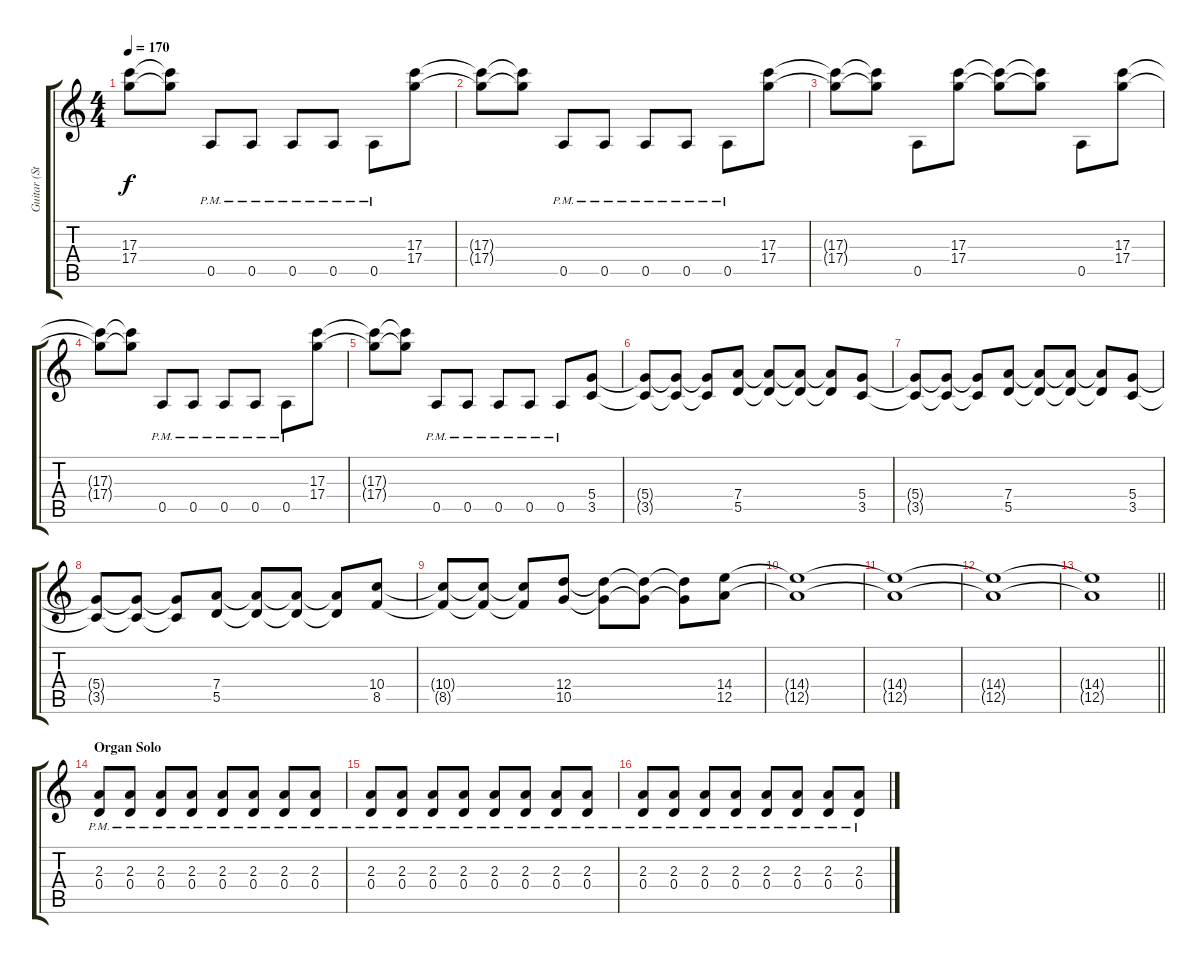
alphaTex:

\track ("Guitar (Steve Morse)" "Guitar (St") {instrument overdrivenguitar}
\staff {score tabs}
\tuning (E4 B3 G3 D3 A2 E2) {hide}
\ts (4 4)
\tempo 170
\clef g2
\ks c
(17.3{t} 17.4{t}).8{dy f} (17.3{t} 17.4{t}).8 0.5{pm}.8 0.5{pm}.8 0.5{pm}.8 0.5{pm}.8 0.5{pm}.8 (17.3 17.4).8 |
(17.3{t} 17.4{t}).8 (17.3{t} 17.4{t}).8 0.5{pm}.8 0.5{pm}.8 0.5{pm}.8 0.5{pm}.8 0.5{pm}.8 (17.3 17.4).8 |
(17.3{t} 17.4{t}).8 (17.3{t} 17.4{t}).8 0.5.8 (17.3 17.4).8 (17.3{t} 17.4{t}).8 (17.3{t} 17.4{t}).8 0.5.8 (17.3 17.4).8 |
(17.3{t} 17.4{t}).8 (17.3{t} 17.4{t}).8 0.5{pm}.8 0.5{pm}.8 0.5{pm}.8 0.5{pm}.8 0.5{pm}.8 (17.3 17.4).8 |
(17.3{t} 17.4{t}).8 (17.3{t} 17.4{t}).8 0.5{pm}.8 0.5{pm}.8 0.5{pm}.8 0.5{pm}.8 0.5{pm}.8 (5.4 3.5).8 |
(5.4{t} 3.5{t}).8 (5.4{t} 3.5{t}).8 (5.4{t} 3.5{t}).8 (7.4 5.5).8 (7.4{t} 5.5{t}).8 (7.4{t} 5.5{t}).8 (7.4{t} 5.5{t}).8 (5.4 3.5).8 |
(5.4{t} 3.5{t}).8 (5.4{t} 3.5{t}).8 (5.4{t} 3.5{t}).8 (7.4 5.5).8 (7.4{t} 5.5{t}).8 (7.4{t} 5.5{t}).8 (7.4{t} 5.5{t}).8 (5.4 3.5).8 |
(5.4{t} 3.5{t}).8 (5.4{t} 3.5{t}).8 (5.4{t} 3.5{t}).8 (7.4 5.5).8 (7.4{t} 5.5{t}).8 (7.4{t} 5.5{t}).8 (7.4{t} 5.5{t}).8 (10.4 8.5).8 |
(10.4{t} 8.5{t}).8 (10.4{t} 8.5{t}).8 (10.4{t} 8.5{t}).8 (12.4 10.5).8 (12.4{t} 10.5{t}).8 (12.4{t} 10.5{t}).8 (12.4{t} 10.5{t}).8 (14.4 12.5).8 |
(14.4{t} 12.5{t}).1 |
(14.4{t} 12.5{t}).1 |
(14.4{t} 12.5{t}).1 |
\barLineRight lightlight
(14.4{t} 12.5{t}).1 |
\section ("" "Organ Solo")
(2.3{pm} 0.4{pm}).8{volume 7} (2.3{pm} 0.4{pm}).8 (2.3{pm} 0.4{pm}).8 (2.3{pm} 0.4{pm}).8 (2.3{pm} 0.4{pm}).8 (2.3{pm} 0.4{pm}).8 (2.3{pm} 0.4{pm}).8 (2.3{pm} 0.4{pm}).8 |
(2.3{pm} 0.4{pm}).8 (2.3{pm} 0.4{pm}).8 (2.3{pm} 0.4{pm}).8 (2.3{pm} 0.4{pm}).8 (2.3{pm} 0.4{pm}).8 (2.3{pm} 0.4{pm}).8 (2.3{pm} 0.4{pm}).8 (2.3{pm} 0.4{pm}).8 |
(2.3{pm} 0.4{pm}).8 (2.3{pm} 0.4{pm}).8 (2.3{pm} 0.4{pm}).8 (2.3{pm} 0.4{pm}).8 (2.3{pm} 0.4{pm}).8 (2.3{pm} 0.4{pm}).8 (2.3{pm} 0.4{pm}).8 (2.3{pm} 0.4{pm}).8
